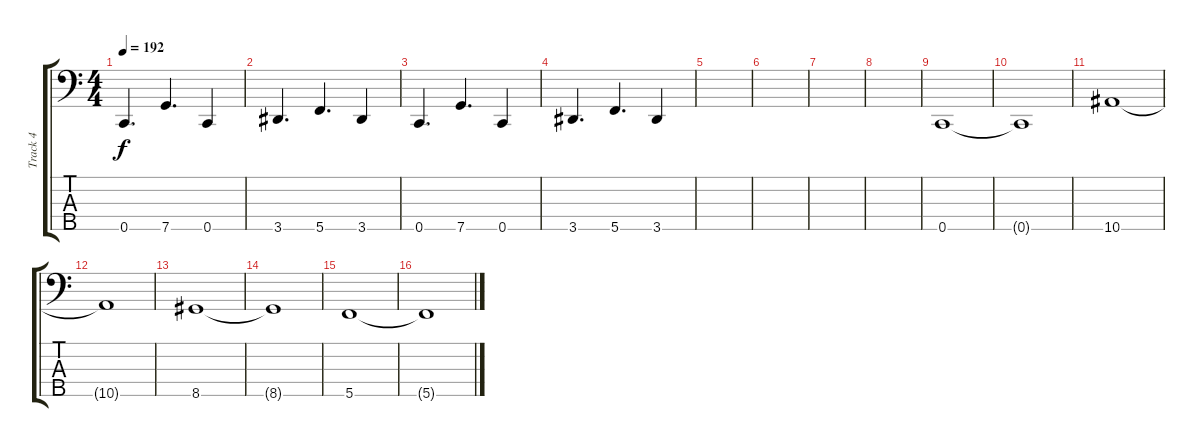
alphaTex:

\track ("Track 4" "Track 4") {instrument electricbassfinger}
\staff {score tabs}
\tuning (Bb2 F2 C2 G1 C1) {hide}
\ts (4 4)
\tempo 192
\clef f4
\ks c
0.5.4{d dy f} 7.5.4{d} 0.5.4 |
3.5.4{d} 5.5.4{d} 3.5.4 |
0.5.4{d} 7.5.4{d} 0.5.4 |
3.5.4{d} 5.5.4{d} 3.5.4 |
|
|
|
|
0.5.1 |
0.5{t}.1 |
10.5.1 |
10.5{t}.1 |
8.5.1 |
8.5{t}.1 |
5.5.1 |
5.5{t}.1
